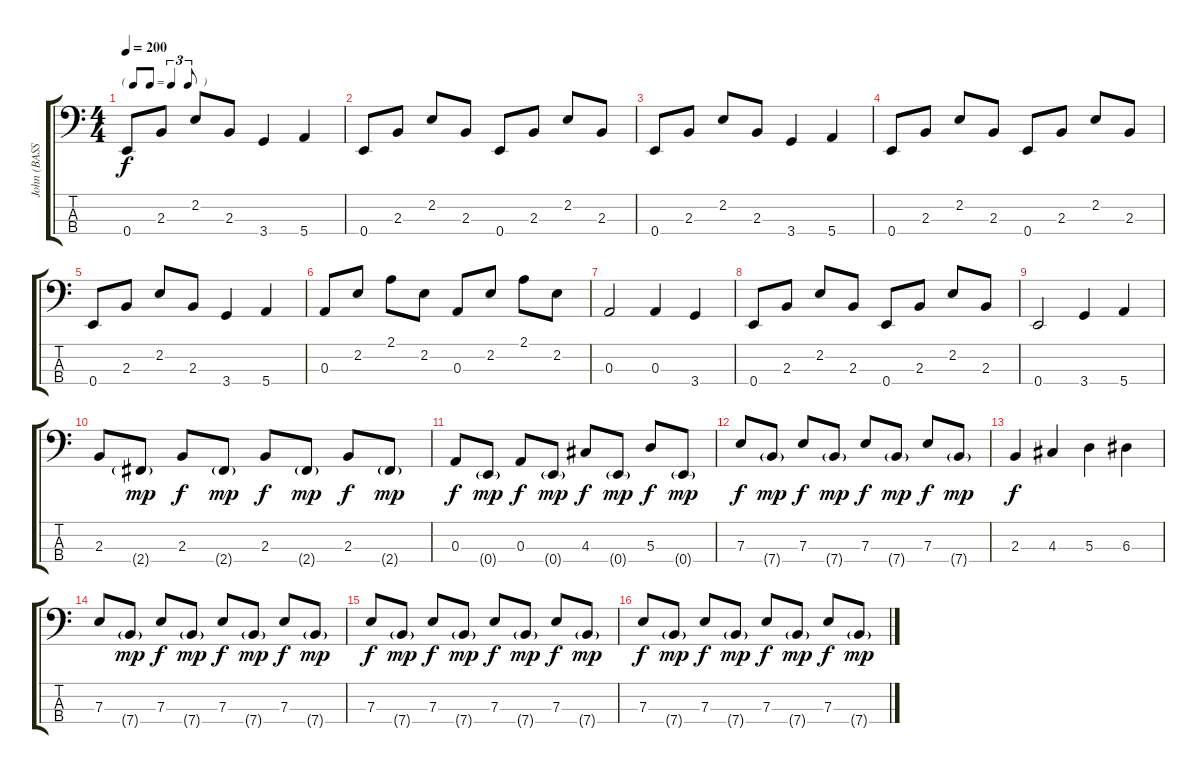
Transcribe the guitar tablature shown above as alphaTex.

\track ("John (BASS)" "John (BASS") {instrument electricbassfinger}
\staff {score tabs}
\tuning (G2 D2 A1 E1) {hide}
\ts (4 4)
\tf triplet8th
\tempo 200
\clef f4
\ks c
0.4.8{dy f} 2.3.8 2.2.8 2.3.8 3.4.4 5.4.4 |
0.4.8 2.3.8 2.2.8 2.3.8 0.4.8 2.3.8 2.2.8 2.3.8 |
0.4.8 2.3.8 2.2.8 2.3.8 3.4.4 5.4.4 |
0.4.8 2.3.8 2.2.8 2.3.8 0.4.8 2.3.8 2.2.8 2.3.8 |
0.4.8 2.3.8 2.2.8 2.3.8 3.4.4 5.4.4 |
0.3.8 2.2.8 2.1.8 2.2.8 0.3.8 2.2.8 2.1.8 2.2.8 |
0.3.2 0.3.4 3.4.4 |
0.4.8 2.3.8 2.2.8 2.3.8 0.4.8 2.3.8 2.2.8 2.3.8 |
0.4.2 3.4.4 5.4.4 |
2.3.8 2.4{g}.8{dy mp} 2.3.8{dy f} 2.4{g}.8{dy mp} 2.3.8{dy f} 2.4{g}.8{dy mp} 2.3.8{dy f} 2.4{g}.8{dy mp} |
0.3.8{dy f} 0.4{g}.8{dy mp} 0.3.8{dy f} 0.4{g}.8{dy mp} 4.3.8{dy f} 0.4{g}.8{dy mp} 5.3.8{dy f} 0.4{g}.8{dy mp} |
7.3.8{dy f} 7.4{g}.8{dy mp} 7.3.8{dy f} 7.4{g}.8{dy mp} 7.3.8{dy f} 7.4{g}.8{dy mp} 7.3.8{dy f} 7.4{g}.8{dy mp} |
2.3.4{dy f} 4.3.4 5.3.4 6.3.4 |
7.3.8 7.4{g}.8{dy mp} 7.3.8{dy f} 7.4{g}.8{dy mp} 7.3.8{dy f} 7.4{g}.8{dy mp} 7.3.8{dy f} 7.4{g}.8{dy mp} |
7.3.8{dy f} 7.4{g}.8{dy mp} 7.3.8{dy f} 7.4{g}.8{dy mp} 7.3.8{dy f} 7.4{g}.8{dy mp} 7.3.8{dy f} 7.4{g}.8{dy mp} |
7.3.8{dy f} 7.4{g}.8{dy mp} 7.3.8{dy f} 7.4{g}.8{dy mp} 7.3.8{dy f} 7.4{g}.8{dy mp} 7.3.8{dy f} 7.4{g}.8{dy mp}
